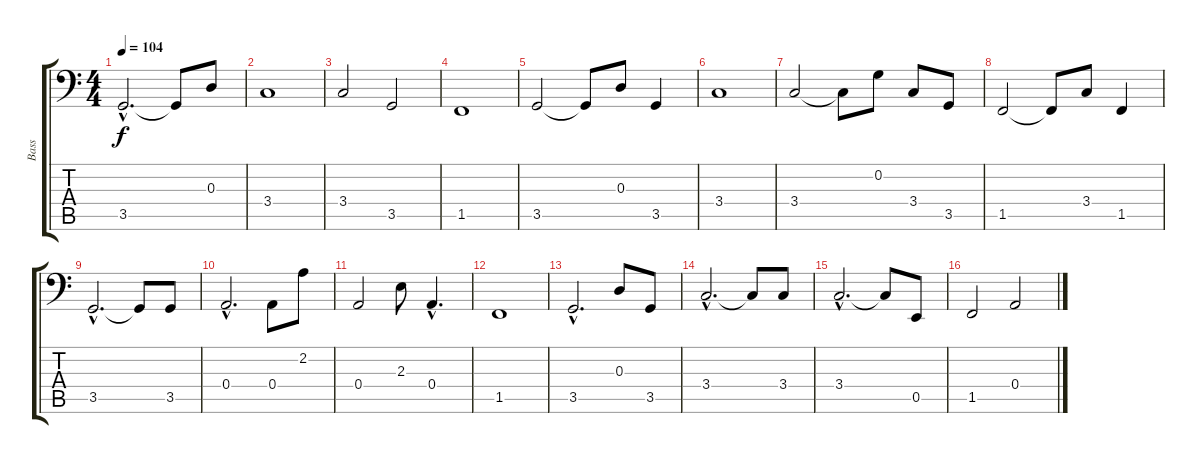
\track ("Bass" "Bass") {instrument electricbassfinger}
\staff {score tabs}
\tuning (C3 G2 D2 A1 E1 B0) {hide}
\ts (4 4)
\tempo 104
\clef f4
\ks c
3.5{hac}.2{d dy f} 3.5{t}.8 0.3.8 |
3.4.1 |
3.4.2 3.5.2 |
1.5.1 |
3.5.2 3.5{t}.8 0.3.8 3.5.4 |
3.4.1 |
3.4.2 3.4{t}.8 0.2.8 3.4.8 3.5.8 |
1.5.2 1.5{t}.8 3.4.8 1.5.4 |
3.5{hac}.2{d} 3.5{t}.8 3.5.8 |
0.4{hac}.2{d} 0.4.8 2.2.8 |
0.4.2 2.3.8 0.4{hac}.4{d} |
1.5.1 |
3.5{hac}.2{d} 0.3.8 3.5.8 |
3.4{hac}.2{d} 3.4{t}.8 3.4.8 |
3.4{hac}.2{d} 3.4{t}.8 0.5.8 |
1.5.2 0.4.2
